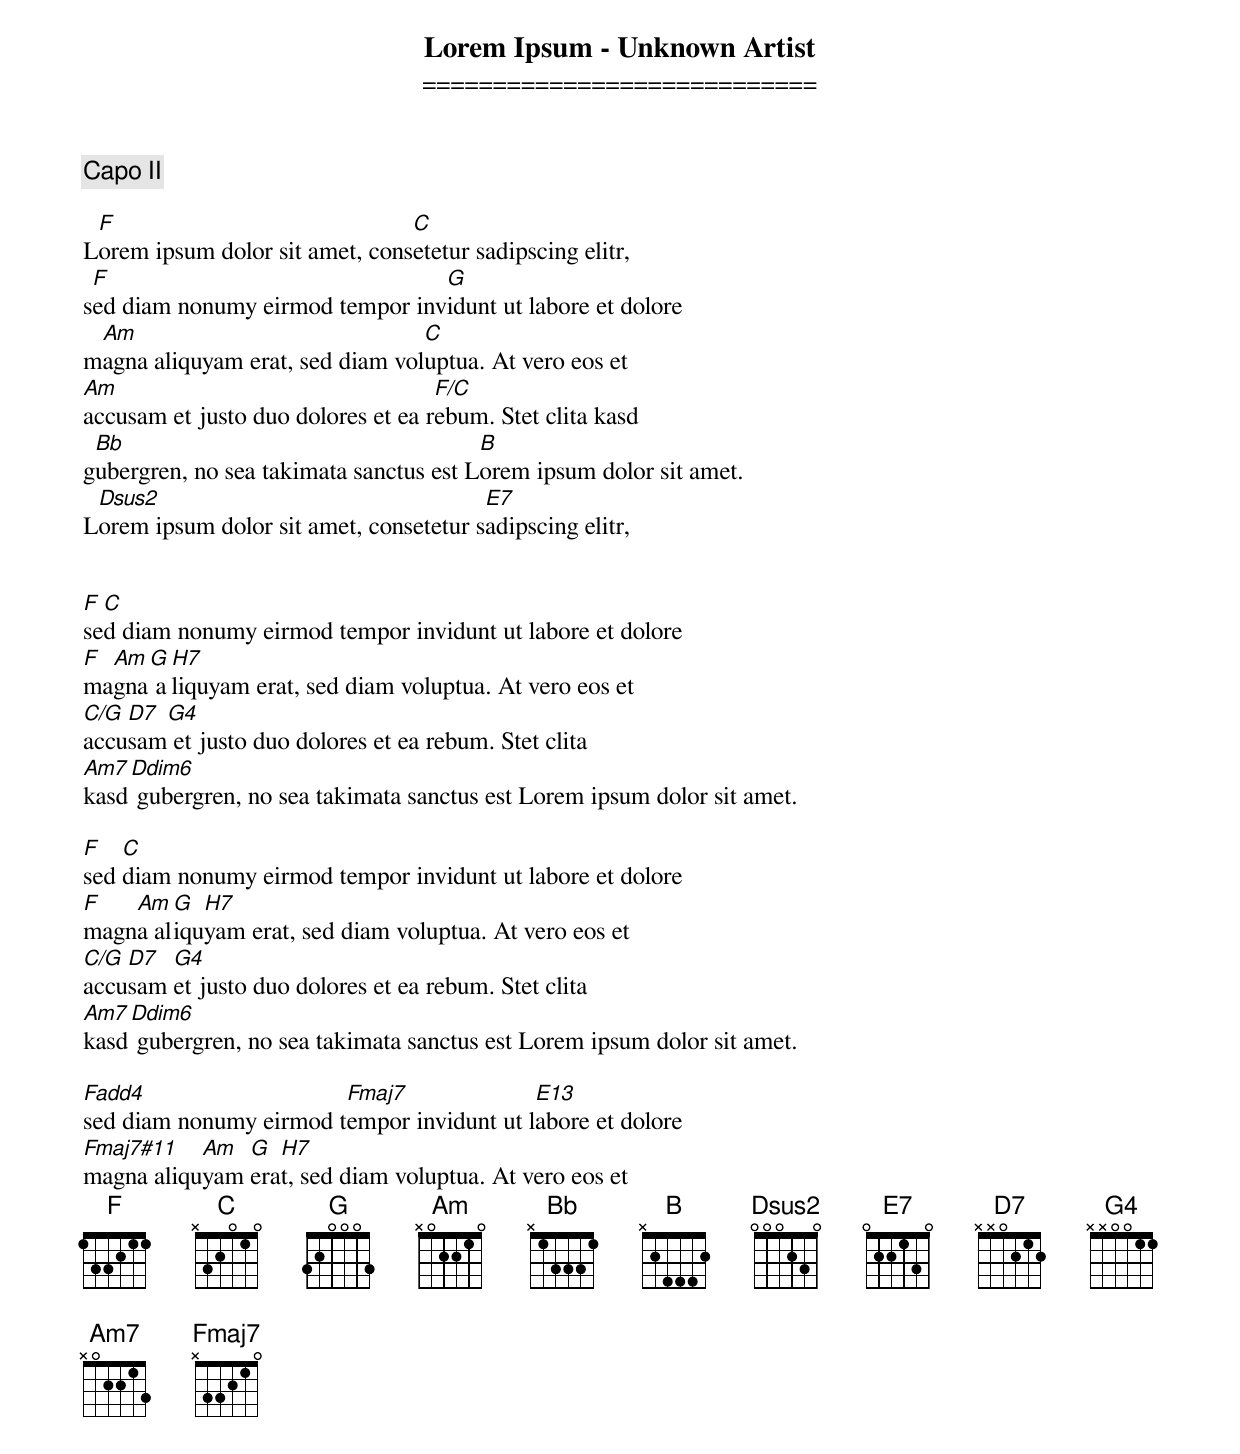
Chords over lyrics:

Lorem Ipsum - Unknown Artist
============================

Capo II

 F                              C
Lorem ipsum dolor sit amet, consetetur sadipscing elitr,
 F                               G
sed diam nonumy eirmod tempor invidunt ut labore et dolore
 Am                              C
magna aliquyam erat, sed diam voluptua. At vero eos et
Am                                  F/C
accusam et justo duo dolores et ea rebum. Stet clita kasd
 Bb                                     B
gubergren, no sea takimata sanctus est Lorem ipsum dolor sit amet.
 Dsus2                                  E7
Lorem ipsum dolor sit amet, consetetur sadipscing elitr,


F C
sed diam nonumy eirmod tempor invidunt ut labore et dolore
F Am G H7
magna aliquyam erat, sed diam voluptua. At vero eos et
C/G D7 G4
accusam et justo duo dolores et ea rebum. Stet clita
Am7 Ddim6
kasd gubergren, no sea takimata sanctus est Lorem ipsum dolor sit amet.

F   C
sed diam nonumy eirmod tempor invidunt ut labore et dolore
F   Am  G  H7
magna aliquyam erat, sed diam voluptua. At vero eos et
C/G D7  G4
accusam et justo duo dolores et ea rebum. Stet clita
Am7 Ddim6
kasd gubergren, no sea takimata sanctus est Lorem ipsum dolor sit amet.

Fadd4                   Fmaj7              E13
sed diam nonumy eirmod tempor invidunt ut labore et dolore
Fmaj7#11   Am  G  H7
magna aliquyam erat, sed diam voluptua. At vero eos et
